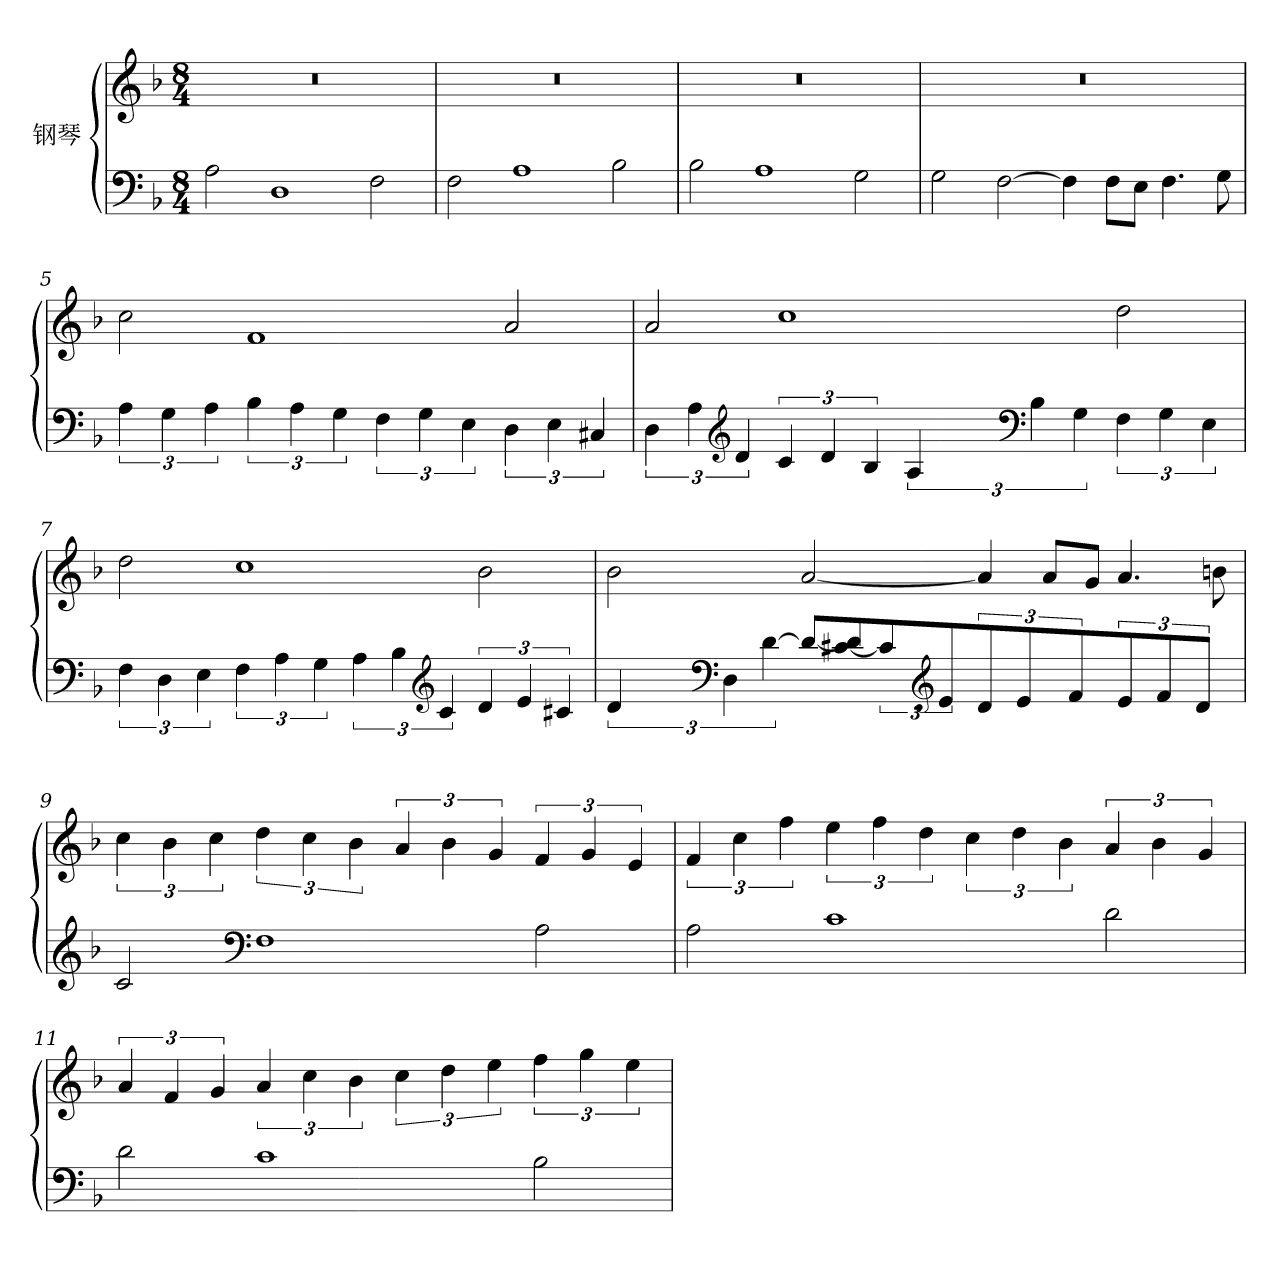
**kern	**kern
*part1	*part1
*staff2	*staff1
*I"钢琴	*
*clefF4	*clefG2
*k[b-]	*k[b-]
*M8/4	*M8/4
*MM150	*MM150
=1	=1
2A\	0r
1D	.
2F\	.
=2	=2
2F\	0r
1A	.
2B-\	.
=3	=3
2B-\	0r
1A	.
2G\	.
=4	=4
2G\	0r
[2F\	.
4F\]	.
8F\L	.
8E\J	.
4.F\	.
8G\	.
=5	=5
6A\	2cc\
6G\	.
6A\	.
6B-\	1f
6A\	.
6G\	.
6F\	.
6G\	.
6E\	.
6D\	2a/
6E\	.
6C#X/	.
!!LO:LB:g=z
=6	=6
6D\	2a/
6A\	.
*clefG2	*
6d/	.
6c/	1cc
6d/	.
6B-/	.
6A/	.
*clefF4	*
6B-\	.
6G\	.
6F\	2dd\
6G\	.
6E\	.
=7	=7
6F\	2dd\
6D\	.
6E\	.
6F\	1cc
6A\	.
6G\	.
6A\	.
6B-\	.
*clefG2	*
6c/	.
6d/	2b-\
6e/	.
6c#X/	.
!!LO:LB:g=z
=8	=8
6d/	2b-\
*clefF4	*
6D\	.
[6d\	.
8d\L_	[2a/
[8c#X\ 8d\]	.
12c#\J]	.
*clefG2	*
6e/	.
6d/	4a/]
6e/	.
.	8a/L
6f/	.
.	8g/J
6e/	4.a/
6f/	.
6d/	.
.	8bn\
=9	=9
2c/	6cc\
.	6b-\
.	6cc\
*clefF4	*
1F	6dd\
.	6cc\
.	6b-\
.	6a/
.	6b-\
.	6g/
2A\	6f/
.	6g/
.	6e/
=10	=10
2A\	6f/
.	6cc\
.	6ff\
1c	6ee\
.	6ff\
.	6dd\
.	6cc\
.	6dd\
.	6b-\
2d\	6a/
.	6b-\
.	6g/
!!LO:LB:g=z
=11	=11
2d\	6a/
.	6f/
.	6g/
1c	6a/
.	6cc\
.	6b-\
.	6cc\
.	6dd\
.	6ee\
2B-\	6ff\
.	6gg\
.	6ee\
=	=
*-	*-
